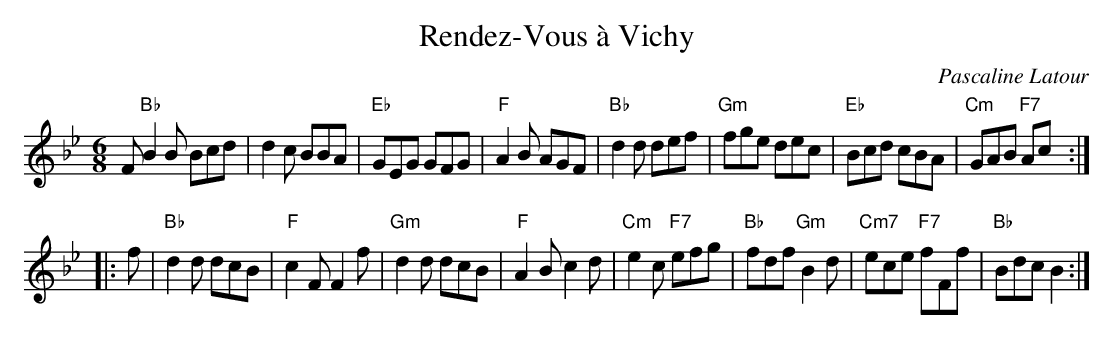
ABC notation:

X:1
T: Rendez-Vous \`a Vichy
C: Pascaline Latour
M: 6/8
L: 1/8
K: Bb
F \
"Bb"B2B Bcd | d2c BBA | "Eb"GEG GFG | "F"A2B AGF |\
"Bb"d2d def | "Gm"fge dec | "Eb"Bcd cBA | "Cm"GAB "F7"Ac :|
|: f |\
"Bb"d2d dcB | "F"c2F F2f | "Gm"d2d dcB | "F"A2B c2d |\
"Cm"e2c "F7"efg | "Bb"fdf "Gm"B2d | "Cm7"ece "F7"fFf | "Bb"Bdc B2 :|
